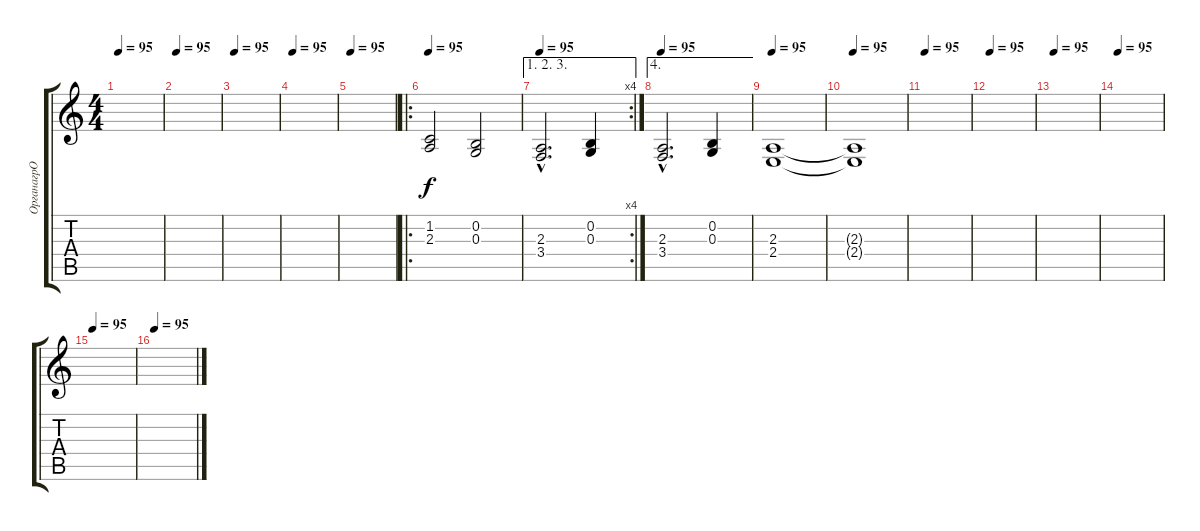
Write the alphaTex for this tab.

\track ("ОрганагрО" "ОрганагрО") {instrument drawbarorgan}
\staff {score tabs}
\tuning (E4 B3 G3 D3 A2 E2) {hide}
\ts (4 4)
\tempo 95
\clef g2
\ks c
|
\tempo 95
|
\tempo 95
|
\tempo 95
|
\tempo 95
|
\ro
\tempo 95
(1.2 2.3).2{volume 16} (0.2 0.3).2 |
\ae (1 2 3)
\rc 4
\tempo 95
(2.3{hac} 3.4{hac}).2{d} (0.2 0.3).4 |
\ae 4
\tempo 95
(2.3{hac} 3.4{hac}).2{d} (0.2 0.3).4 |
\tempo 95
(2.3 2.4).1 |
\tempo 95
(2.3{t} 2.4{t}).1 |
\tempo 95
|
\tempo 95
|
\tempo 95
|
\tempo 95
|
\tempo 95
|
\tempo 95
